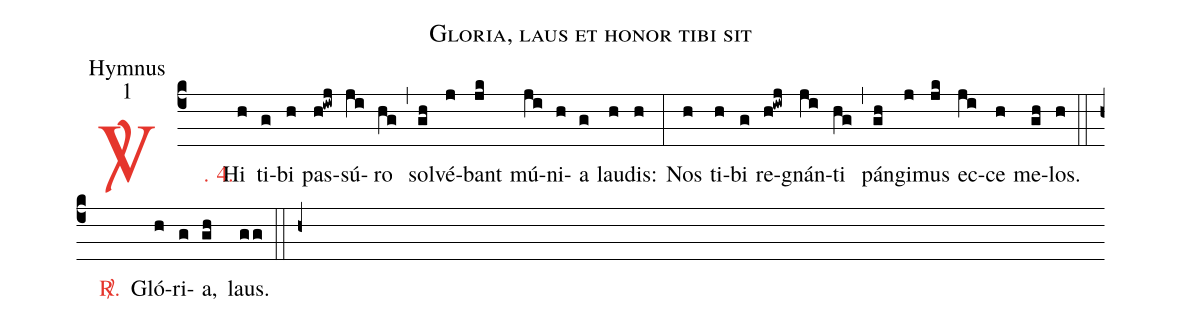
name: Gloria, laus et honor tibi sit;
office-part: Hymnus;
mode: 1;
%%
(c4)

<c><sp>V/</sp>. 4.</c>() Hi(h) ti(g)bi(h) pas(h!iwj)sú(ji)ro(hg) (,) sol(gh)vé(j)bant(jk) mú(ji)ni(h)a(g) lau(h)dis:(h) (:) Nos(h) ti(h)bi(g) re(h!iwj)gnán(ji)ti(hg) (,) pán(gh)gi(j)mus(jk) ec(ji)ce(h) me(gh)los.(h)

(::)

<c><sp>R/</sp>.</c>() Gló(h)ri(g)a,(gh) laus.(gg)

(::)

(h+)
